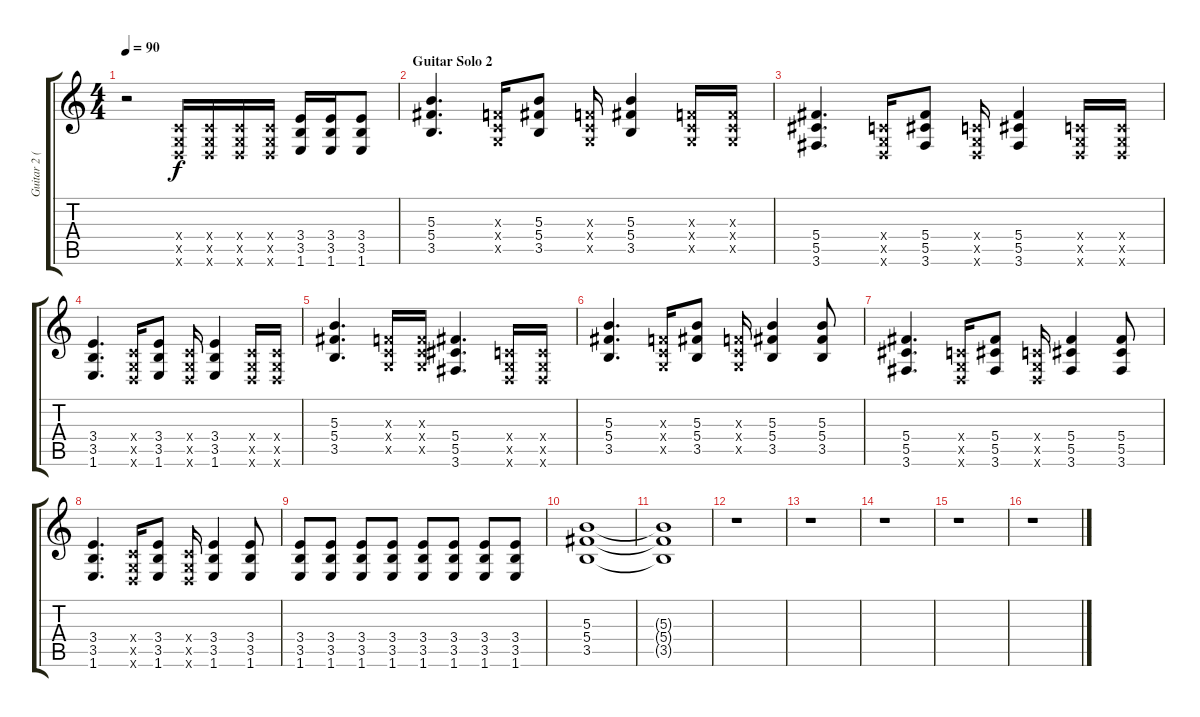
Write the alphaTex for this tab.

\track ("Guitar 2 (Izzy)" "Guitar 2 (") {instrument overdrivenguitar}
\staff {score tabs}
\tuning (Eb4 Bb3 Gb3 Db3 Ab2 Eb2) {hide}
\ts (4 4)
\tempo 90
\clef g2
\ks c
r.2{dy f} (-1.4{x} -1.5{x} -1.6{x}).16 (-1.4{x} -1.5{x} -1.6{x}).16 (-1.4{x} -1.5{x} -1.6{x}).16 (-1.4{x} -1.5{x} -1.6{x}).16 (3.4 3.5 1.6).16 (3.4 3.5 1.6).16 (3.4 3.5 1.6).8 |
\section ("" "Guitar Solo 2")
(5.3 5.4 3.5).4{d} (-1.3{x} -1.4{x} -1.5{x}).16 (5.3 5.4 3.5).8 (-1.3{x} -1.4{x} -1.5{x}).16 (5.3 5.4 3.5).4 (-1.3{x} -1.4{x} -1.5{x}).16 (-1.3{x} -1.4{x} -1.5{x}).16 |
(5.4 5.5 3.6).4{d} (-1.4{x} -1.5{x} -1.6{x}).16 (5.4 5.5 3.6).8 (-1.4{x} -1.5{x} -1.6{x}).16 (5.4 5.5 3.6).4 (-1.4{x} -1.5{x} -1.6{x}).16 (-1.4{x} -1.5{x} -1.6{x}).16 |
(3.4 3.5 1.6).4{d} (-1.4{x} -1.5{x} -1.6{x}).16 (3.4 3.5 1.6).8 (-1.4{x} -1.5{x} -1.6{x}).16 (3.4 3.5 1.6).4 (-1.4{x} -1.5{x} -1.6{x}).16 (-1.4{x} -1.5{x} -1.6{x}).16 |
(5.3 5.4 3.5).4{d} (-1.3{x} -1.4{x} -1.5{x}).16 (-1.3{x} -1.4{x} -1.5{x}).16 (5.4 5.5 3.6).4{d} (-1.4{x} -1.5{x} -1.6{x}).16 (-1.4{x} -1.5{x} -1.6{x}).16 |
(5.3 5.4 3.5).4{d} (-1.3{x} -1.4{x} -1.5{x}).16 (5.3 5.4 3.5).8 (-1.3{x} -1.4{x} -1.5{x}).16 (5.3 5.4 3.5).4 (5.3 5.4 3.5).8 |
(5.4 5.5 3.6).4{d} (-1.4{x} -1.5{x} -1.6{x}).16 (5.4 5.5 3.6).8 (-1.4{x} -1.5{x} -1.6{x}).16 (5.4 5.5 3.6).4 (5.4 5.5 3.6).8 |
(3.4 3.5 1.6).4{d} (-1.4{x} -1.5{x} -1.6{x}).16 (3.4 3.5 1.6).8 (-1.4{x} -1.5{x} -1.6{x}).16 (3.4 3.5 1.6).4 (3.4 3.5 1.6).8 |
(3.4 3.5 1.6).8 (3.4 3.5 1.6).8 (3.4 3.5 1.6).8 (3.4 3.5 1.6).8 (3.4 3.5 1.6).8 (3.4 3.5 1.6).8 (3.4 3.5 1.6).8 (3.4 3.5 1.6).8 |
(5.3 5.4 3.5).1 |
(5.3{t} 5.4{t} 3.5{t}).1 |
r.1 |
r.1 |
r.1 |
r.1 |
r.1
